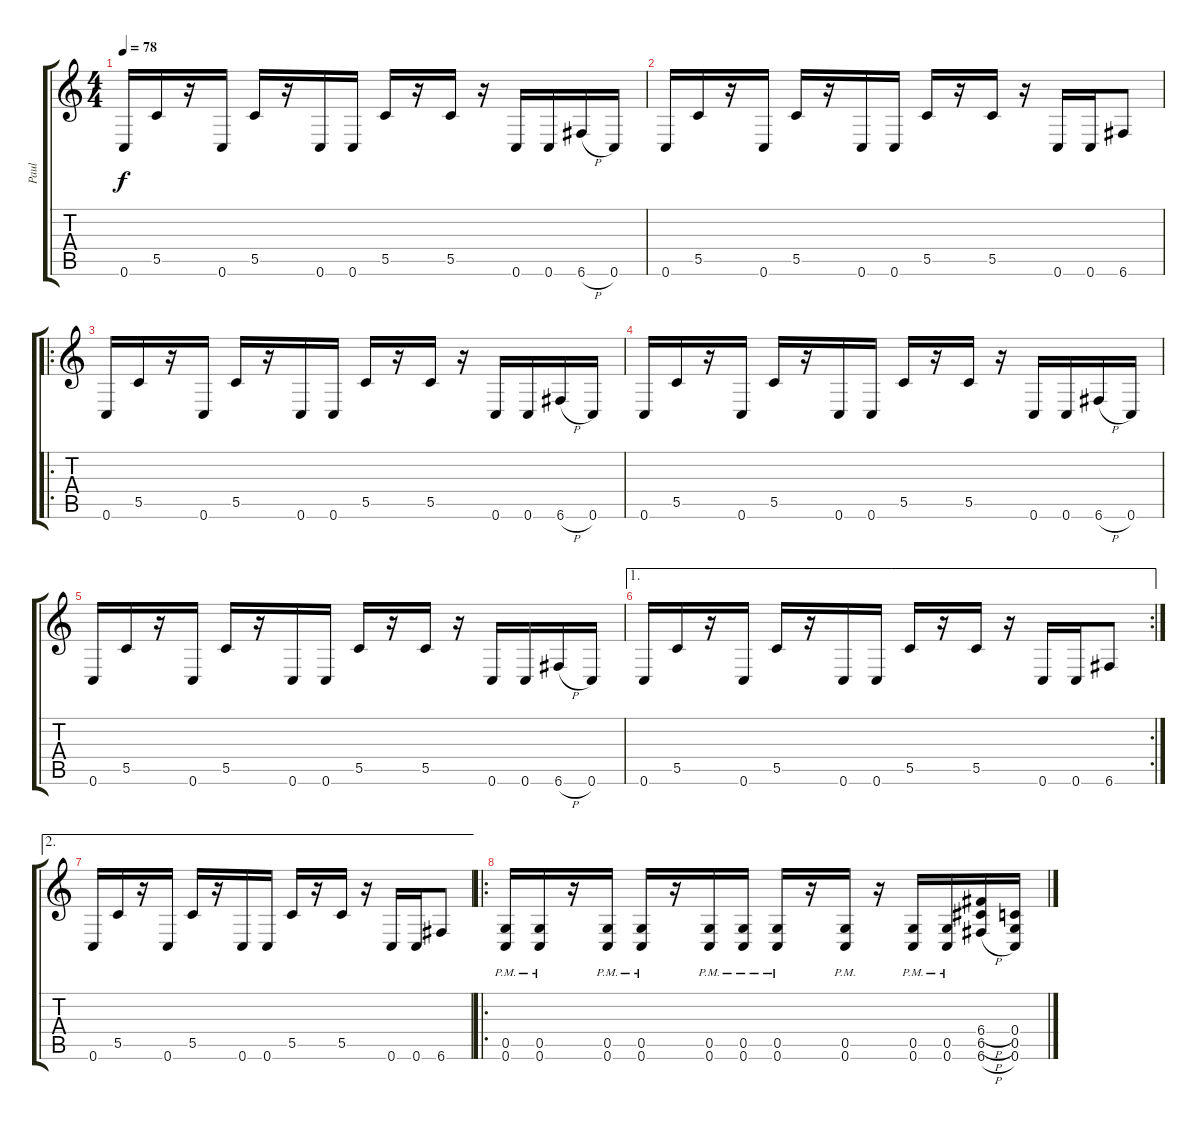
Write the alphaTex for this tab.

\track ("Paul" "Paul") {instrument overdrivenguitar}
\staff {score tabs}
\tuning (D4 A3 F3 C3 G2 C2) {hide}
\ts (4 4)
\tempo 78
\clef g2
\ks c
0.6.16{dy f} 5.5.16 r.16 0.6.16 5.5.16 r.16 0.6.16 0.6.16 5.5.16 r.16 5.5.16 r.16 0.6.16 0.6.16 6.6{h}.16 0.6.16 |
0.6.16 5.5.16 r.16 0.6.16 5.5.16 r.16 0.6.16 0.6.16 5.5.16 r.16 5.5.16 r.16 0.6.16 0.6.16 6.6.8 |
\ro
0.6.16 5.5.16 r.16 0.6.16 5.5.16 r.16 0.6.16 0.6.16 5.5.16 r.16 5.5.16 r.16 0.6.16 0.6.16 6.6{h}.16 0.6.16 |
0.6.16 5.5.16 r.16 0.6.16 5.5.16 r.16 0.6.16 0.6.16 5.5.16 r.16 5.5.16 r.16 0.6.16 0.6.16 6.6{h}.16 0.6.16 |
0.6.16 5.5.16 r.16 0.6.16 5.5.16 r.16 0.6.16 0.6.16 5.5.16 r.16 5.5.16 r.16 0.6.16 0.6.16 6.6{h}.16 0.6.16 |
\ae 1
\rc 2
0.6.16 5.5.16 r.16 0.6.16 5.5.16 r.16 0.6.16 0.6.16 5.5.16 r.16 5.5.16 r.16 0.6.16 0.6.16 6.6.8 |
\ae 2
0.6.16 5.5.16 r.16 0.6.16 5.5.16 r.16 0.6.16 0.6.16 5.5.16 r.16 5.5.16 r.16 0.6.16 0.6.16 6.6.8 |
\ro
(0.5{pm} 0.6).16 (0.5{pm} 0.6).16 r.16 (0.5{pm} 0.6).16 (0.5{pm} 0.6).16 r.16 (0.5{pm} 0.6).16 (0.5{pm} 0.6).16 (0.5{pm} 0.6).16 r.16 (0.5{pm} 0.6).16 r.16 (0.5{pm} 0.6).16 (0.5{pm} 0.6).16 (6.4{h} 6.5{h} 6.6{h}).16 (0.4 0.5 0.6).16
